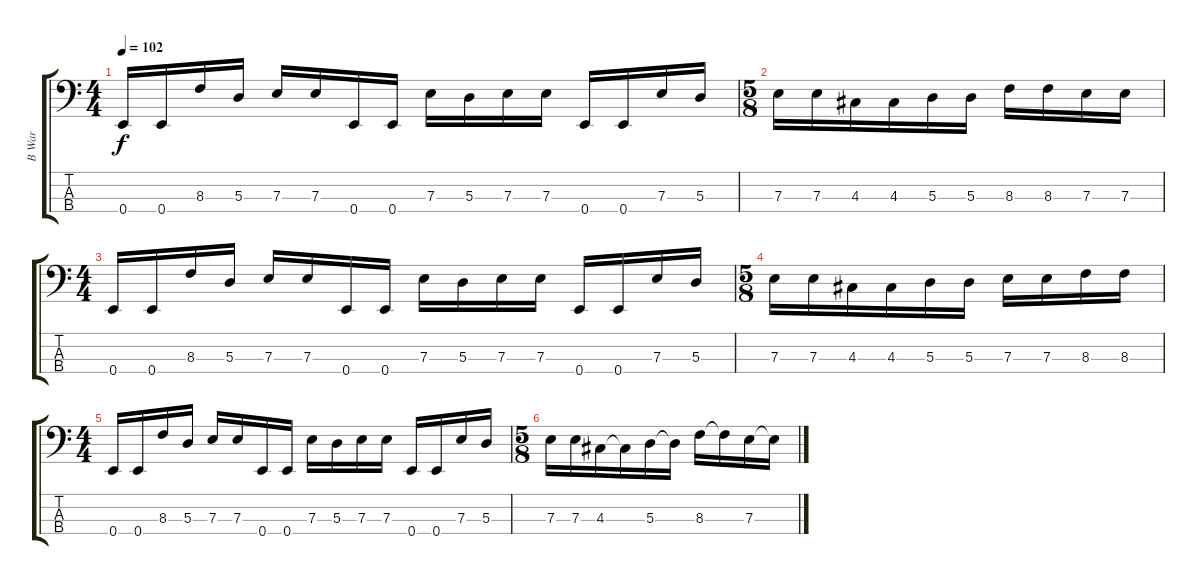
\track ("B War" "B War") {instrument electricbassfinger}
\staff {score tabs}
\tuning (G2 D2 A1 E1) {hide}
\ts (4 4)
\tempo 102
\clef f4
\ks c
0.4.16{dy f} 0.4.16 8.3.16 5.3.16 7.3.16 7.3.16 0.4.16 0.4.16 7.3.16 5.3.16 7.3.16 7.3.16 0.4.16 0.4.16 7.3.16 5.3.16 |
\ts (5 8)
7.3.16 7.3.16 4.3.16 4.3.16 5.3.16 5.3.16 8.3.16 8.3.16 7.3.16 7.3.16 |
\ts (4 4)
0.4.16 0.4.16 8.3.16 5.3.16 7.3.16 7.3.16 0.4.16 0.4.16 7.3.16 5.3.16 7.3.16 7.3.16 0.4.16 0.4.16 7.3.16 5.3.16 |
\ts (5 8)
7.3.16 7.3.16 4.3.16 4.3.16 5.3.16 5.3.16 7.3.16 7.3.16 8.3.16 8.3.16 |
\ts (4 4)
0.4.16 0.4.16 8.3.16 5.3.16 7.3.16 7.3.16 0.4.16 0.4.16 7.3.16 5.3.16 7.3.16 7.3.16 0.4.16 0.4.16 7.3.16 5.3.16 |
\ts (5 8)
7.3.16 7.3.16 4.3.16 4.3{t}.16 5.3.16 5.3{t}.16 8.3.16 8.3{t}.16 7.3.16 7.3{t}.16
